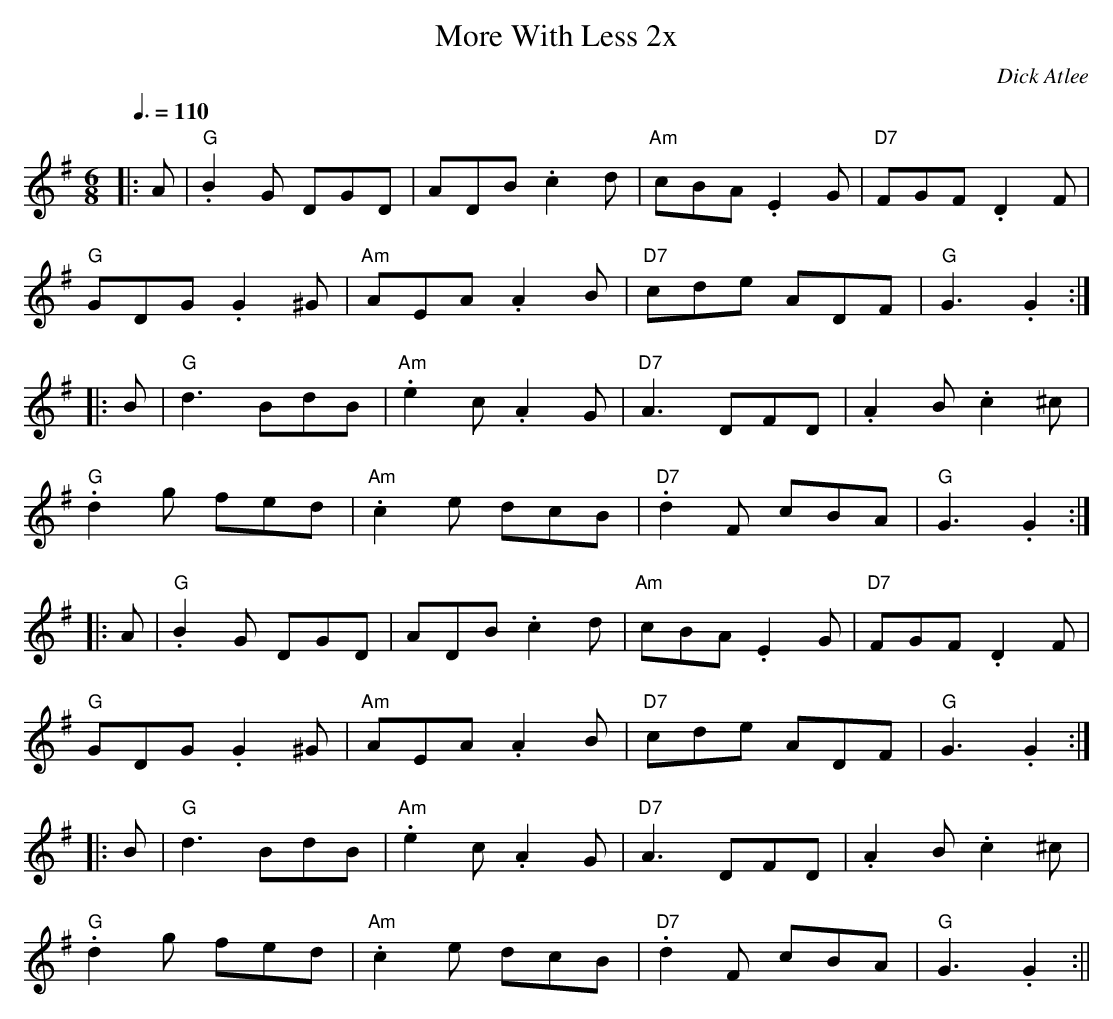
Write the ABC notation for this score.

X:1
T:More With Less 2x
M:6/8
L:1/8
Q:3/8=110
C:Dick Atlee
K:G
|: A | "G" .B2 G DGD | ADB .c2 d | "Am" cBA .E2 G | "D7" FGF .D2 F | !
"G" GDG .G2 ^G | "Am" AEA .A2 B | "D7" cde ADF | "G" G3 .G2 :| !
|: B | "G" d3 BdB | "Am" .e2 c .A2 G | "D7" A3 DFD | .A2 B .c2 ^c | !
"G" .d2 g fed | "Am" .c2 e dcB | "D7" .d2 F cBA | "G" G3 .G2 :| !
|: A | "G" .B2 G DGD | ADB .c2 d | "Am" cBA .E2 G | "D7" FGF .D2 F | !
"G" GDG .G2 ^G | "Am" AEA .A2 B | "D7" cde ADF | "G" G3 .G2 :| !
|: B | "G" d3 BdB | "Am" .e2 c .A2 G | "D7" A3 DFD | .A2 B .c2 ^c | !
"G" .d2 g fed | "Am" .c2 e dcB | "D7" .d2 F cBA | "G" G3 .G2 :||
